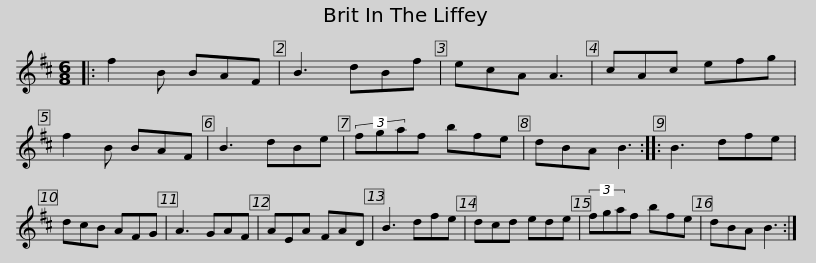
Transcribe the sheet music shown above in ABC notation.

X:1
L:1/8
M:6/8
I:linebreak $
K:Bmin
V:1 treble
V:1
|: f2 B BAF | B3 dBf | ecA A3 | cAc efg | f2 B BAF | %5
 B3 dBe | (3fgaf bfe | dBA B3 ::$ B3 dfe | dcB AFG | %10
 A3 GAF | AEA FAD | B3 dfe | dcd ede | (3fgaf bfe | %15
 dBA B3 :| %16
